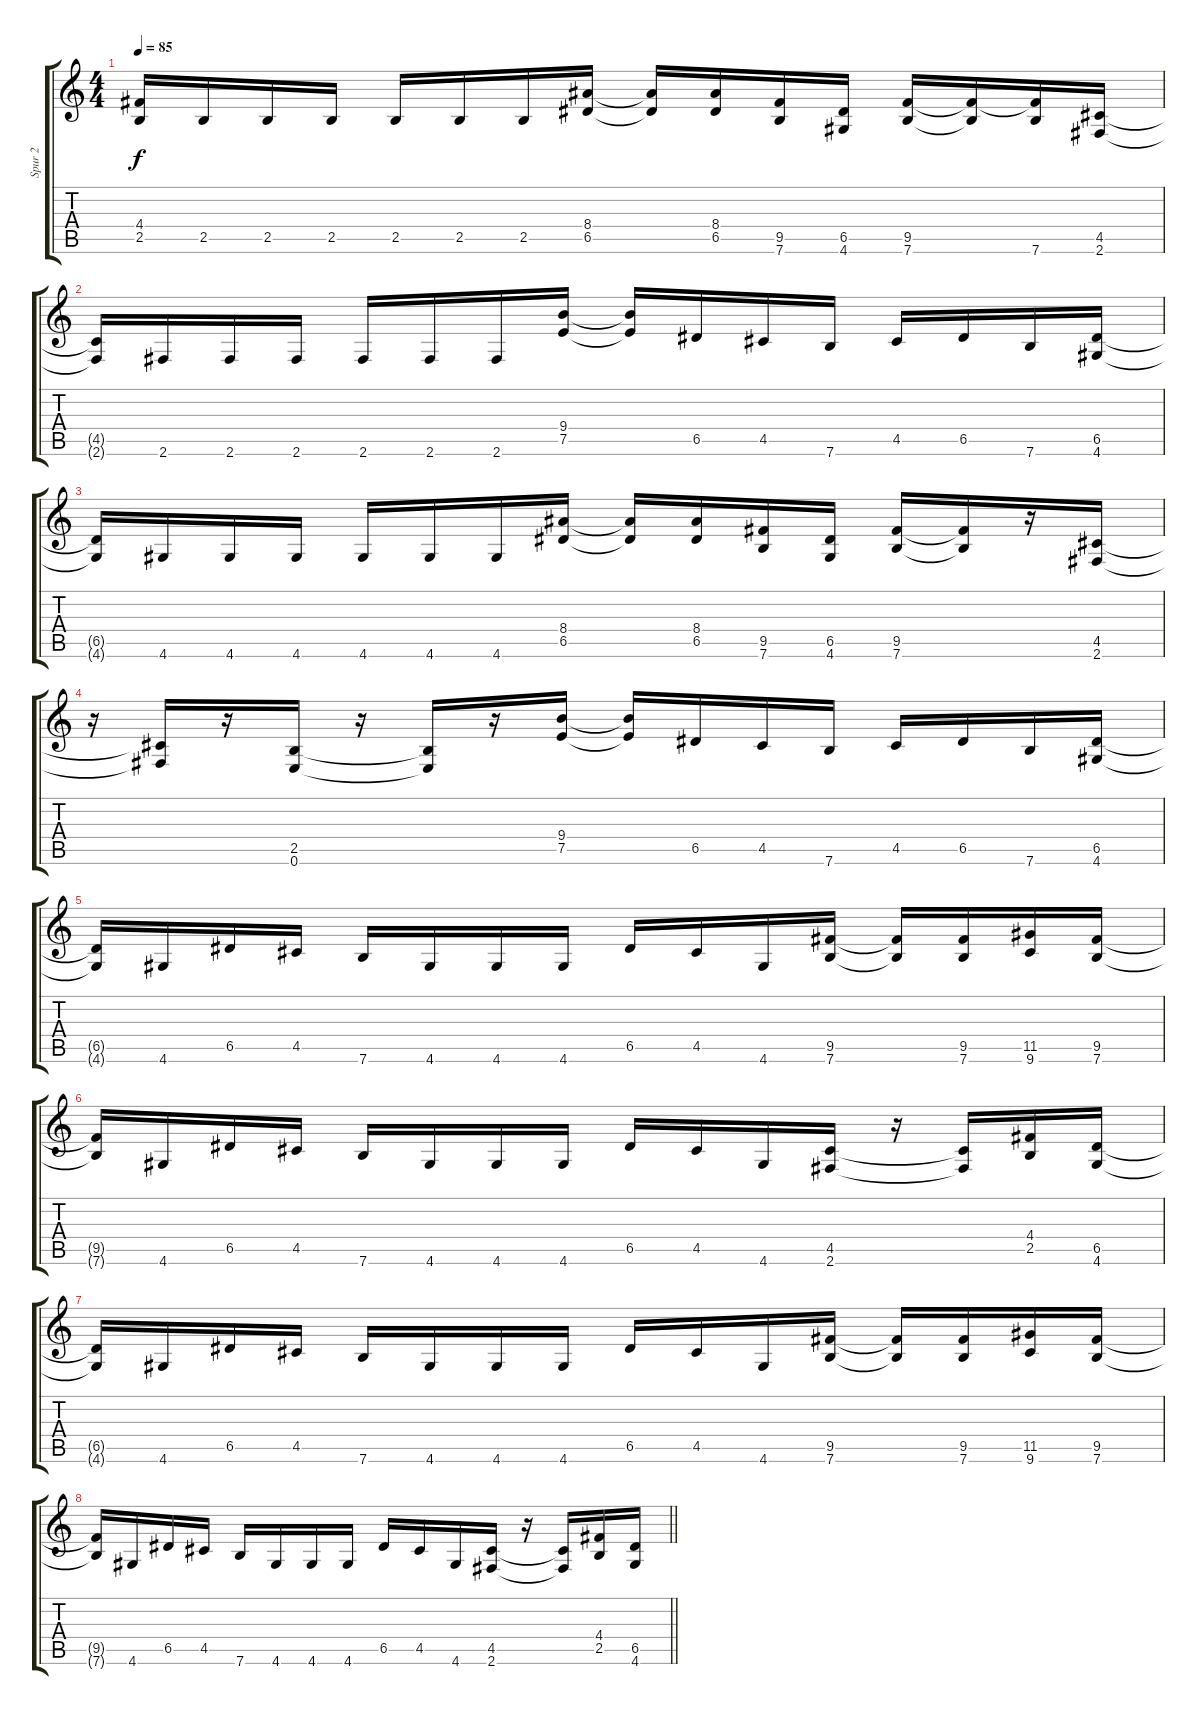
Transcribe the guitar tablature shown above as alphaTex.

\track ("Spur 2" "Spur 2") {instrument distortionguitar}
\staff {score tabs}
\tuning (E4 B3 G3 D3 A2 E2) {hide}
\ts (4 4)
\tempo 85
\clef g2
\ks c
(4.4{t} 2.5{t}).16{dy f} 2.5.16 2.5.16 2.5.16 2.5.16 2.5.16 2.5.16 (8.4 6.5).16 (8.4{t} 6.5{t}).16 (8.4 6.5).16 (9.5 7.6).16 (6.5 4.6).16 (9.5 7.6).16 (9.5{t} 7.6{t}).16 (9.5{t} 7.6).16 (4.5 2.6).16 |
(4.5{t} 2.6{t}).16 2.6.16 2.6.16 2.6.16 2.6.16 2.6.16 2.6.16 (9.4 7.5).16 (9.4{t} 7.5{t}).16 6.5.16 4.5.16 7.6.16 4.5.16 6.5.16 7.6.16 (6.5 4.6).16 |
(6.5{t} 4.6{t}).16 4.6.16 4.6.16 4.6.16 4.6.16 4.6.16 4.6.16 (8.4 6.5).16 (8.4{t} 6.5{t}).16 (8.4 6.5).16 (9.5 7.6).16 (6.5 4.6).16 (9.5 7.6).16 (9.5{t} 7.6{t}).16 r.16 (4.5 2.6).16 |
r.16 (4.5{t} 2.6{t}).16 r.16 (2.5 0.6).16 r.16 (2.5{t} 0.6{t}).16 r.16 (9.4 7.5).16 (9.4{t} 7.5{t}).16 6.5.16 4.5.16 7.6.16 4.5.16 6.5.16 7.6.16 (6.5 4.6).16 |
(6.5{t} 4.6{t}).16 4.6.16 6.5.16 4.5.16 7.6.16 4.6.16 4.6.16 4.6.16 6.5.16 4.5.16 4.6.16 (9.5 7.6).16 (9.5{t} 7.6{t}).16 (9.5 7.6).16 (11.5 9.6).16 (9.5 7.6).16 |
(9.5{t} 7.6{t}).16 4.6.16 6.5.16 4.5.16 7.6.16 4.6.16 4.6.16 4.6.16 6.5.16 4.5.16 4.6.16 (4.5 2.6).16 r.16 (4.5{t} 2.6{t}).16 (4.4 2.5).16 (6.5 4.6).16 |
(6.5{t} 4.6{t}).16 4.6.16 6.5.16 4.5.16 7.6.16 4.6.16 4.6.16 4.6.16 6.5.16 4.5.16 4.6.16 (9.5 7.6).16 (9.5{t} 7.6{t}).16 (9.5 7.6).16 (11.5 9.6).16 (9.5 7.6).16 |
\barLineRight lightlight
(9.5{t} 7.6{t}).16 4.6.16 6.5.16 4.5.16 7.6.16 4.6.16 4.6.16 4.6.16 6.5.16 4.5.16 4.6.16 (4.5 2.6).16 r.16 (4.5{t} 2.6{t}).16 (4.4 2.5).16 (6.5 4.6).16
